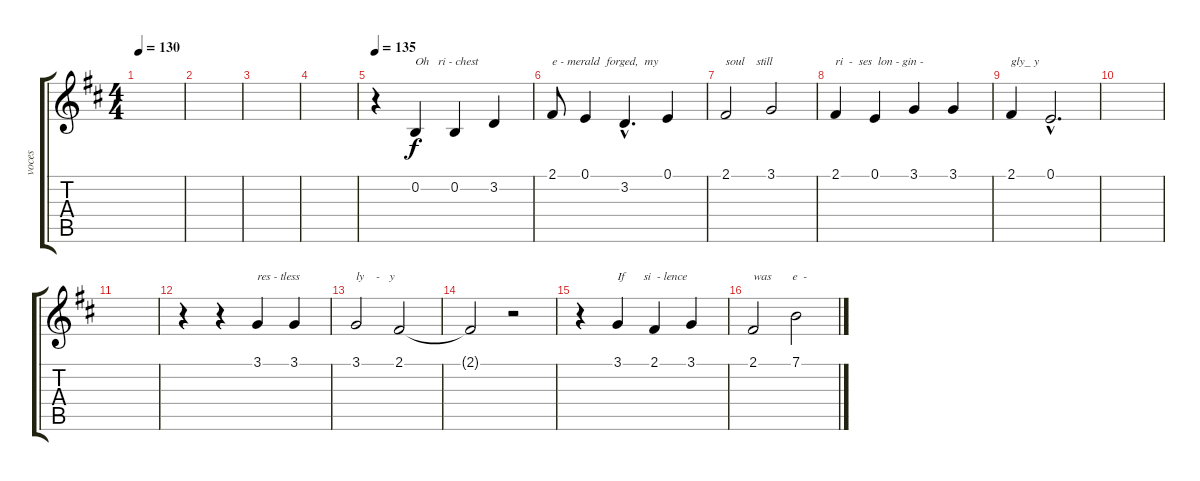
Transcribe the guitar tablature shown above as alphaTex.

\track ("voces" "voces") {instrument flute}
\staff {score tabs}
\tuning (E4 B3 G3 D3 A2 E2) {hide}
\ts (4 4)
\tempo 130
\clef g2
\ks d
|
|
|
|
\tempo 135
r.4 0.2.4{txt "Oh   ri - chest"} 0.2.4 3.2.4 |
2.1.8{txt "e - merald  forged,  my"} 0.1.4 3.2{hac}.4{d} 0.1.4 |
2.1.2{txt "soul    still"} 3.1.2 |
2.1.4{txt "ri  -  ses  lon - gin -"} 0.1.4 3.1.4 3.1.4 |
2.1.4{txt "gly_ y"} 0.1{hac}.2{d} |
|
|
r.4 r.4 3.1.4{txt "res - tless"} 3.1.4 |
3.1.2{txt "ly    -   y"} 2.1.2 |
2.1{t}.2 r.2 |
r.4 3.1.4{txt "If      si  - lence"} 2.1.4 3.1.4 |
2.1.2{txt "was       e  -"} 7.1.2
